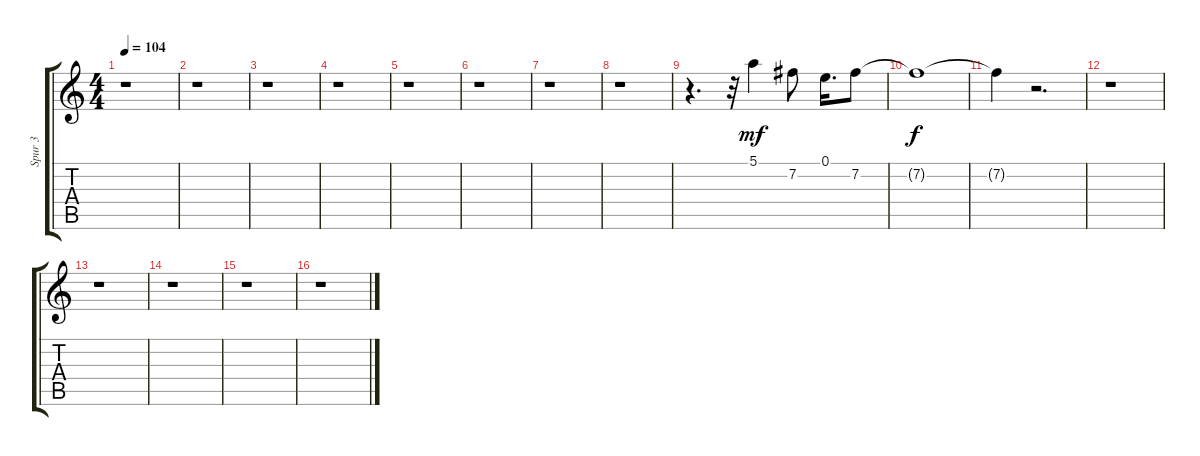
\track ("Spur 3" "Spur 3") {instrument electricguitarclean}
\staff {score tabs}
\tuning (E4 B3 G3 D3 A2 E2) {hide}
\ts (4 4)
\tempo 104
\clef g2
\ks c
r.1{dy mf instrument electricguitarclean} |
r.1 |
r.1 |
r.1 |
r.1 |
r.1 |
r.1 |
r.1 |
r.4{d} r.32 5.1.4 7.2.8 0.1.16{d} 7.2.8 |
7.2{t}.1{dy f} |
7.2{t}.4 r.2{d} |
r.1 |
r.1 |
r.1 |
r.1 |
r.1
